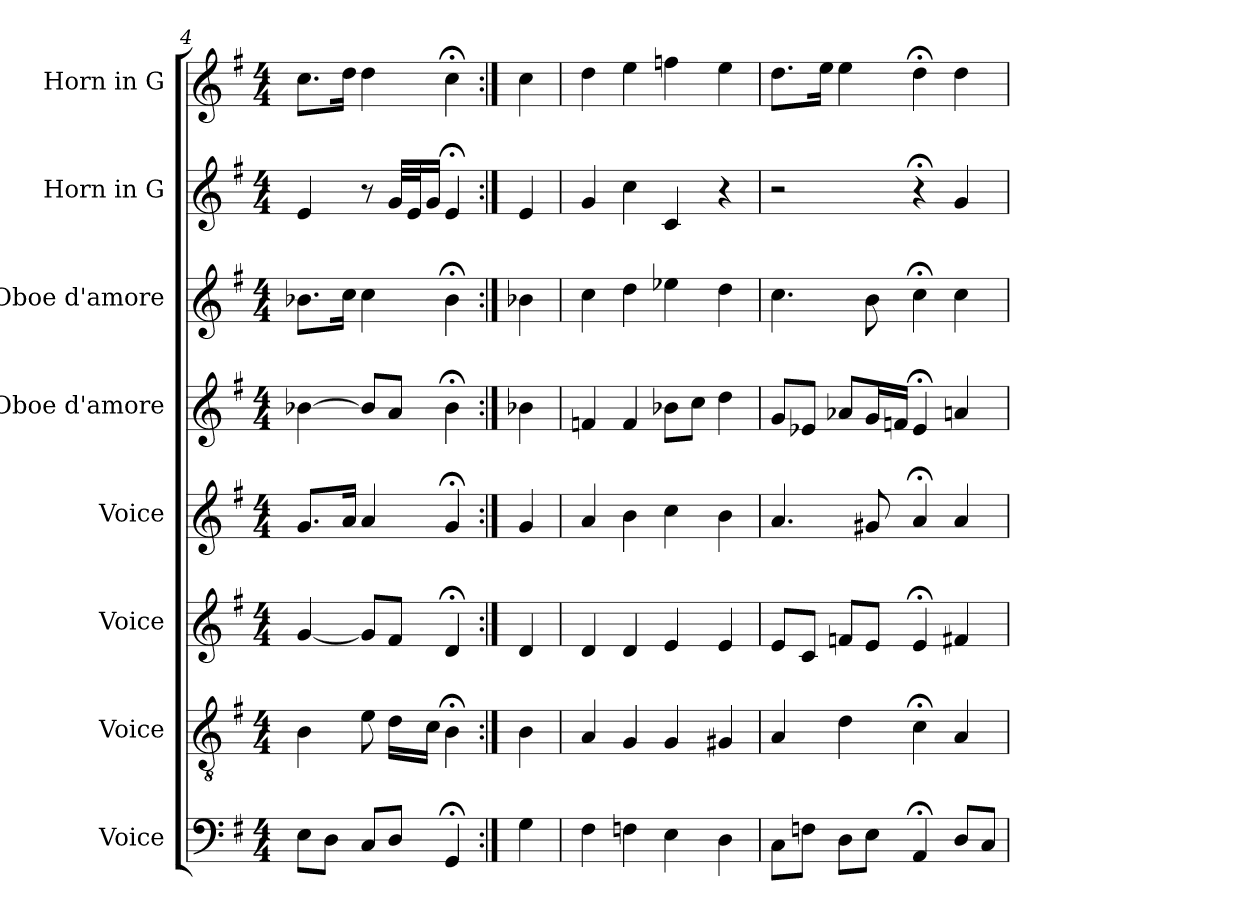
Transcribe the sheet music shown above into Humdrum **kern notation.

**kern	**kern	**kern	**kern	**kern	**kern	**kern	**kern
*part8	*part7	*part6	*part5	*part4	*part3	*part2	*part1
*staff8	*staff7	*staff6	*staff5	*staff4	*staff3	*staff2	*staff1
*I"Voice	*I"Voice	*I"Voice	*I"Voice	*I"Oboe d'amore	*I"Oboe d'amore	*I"Horn in G	*I"Horn in G
*I'V	*I'V	*I'V	*I'V	*I'Ob. d'a.	*I'Ob. d'a.	*	*
*clefF4	*clefGv2	*clefG2	*clefG2	*clefG2	*clefG2	*clefG2	*clefG2
*	*	*	*	*ITrd2c3	*ITrd2c3	*ITrd3c5	*ITrd3c5
*k[f#]	*k[f#]	*k[f#]	*k[f#]	*k[f#c#g#d#]	*k[f#c#g#d#]	*k[f#c#]	*k[f#c#]
*M4/4	*M4/4	*M4/4	*M4/4	*M4/4	*M4/4	*M4/4	*M4/4
=4	=4	=4	=4	=4	=4	=4	=4
8E\L	4B\	[4g/	8.g/L	[4gn\	8.gn\L	4B/	8.g\L
8D\J	.	.	.	.	.	.	.
.	.	.	16a/Jk	.	16a\Jk	.	16a\Jk
8C/L	8e\	8g/L]	4a/	8g/L]	4a\	8r	4a\
8D/J	16d\LL	8f#/J	.	8f#/J	.	32d/LLL	.
.	.	.	.	.	.	32B/J	.
.	16c\JJ	.	.	.	.	16d/JJ	.
4GG;</	4B;<\	4d;</	4g;</	4g;<\	4g;<\	4B;</	4g;<\
=4X1:|!	=4X1:|!	=4X1:|!	=4X1:|!	=4X1:|!	=4X1:|!	=4X1:|!	=4X1:|!
4G\	4B\	4d/	4g/	4gn\	4gn\	4B/	4g\
!!LO:PB:g=z
=5	=5	=5	=5	=5	=5	=5	=5
4F#\	4A/	4d/	4a/	4dn/	4a\	4d/	4a\
4Fn\	4G/	4d/	4b\	4d/	4b\	4g\	4b\
4E\	4G/	4e/	4cc\	8gn\L	4ccn\	4G/	4ccn\
.	.	.	.	8a\J	.	.	.
4D\	4G#X/	4e/	4b\	4b\	4b\	4r	4b\
=6	=6	=6	=6	=6	=6	=6	=6
8C\L	4A/	8e/L	4.a/	8e/L	4.a\	2r	8.a\L
8Fn\J	.	8c/J	.	8cn/J	.	.	.
.	.	.	.	.	.	.	16b\Jk
8D\L	4d\	8fn/L	.	8fn/L	.	.	4b\
8E\J	.	8e/J	8g#X/	16e/L	8g#\	.	.
.	.	.	.	16dn/JJ	.	.	.
4AA;</	4c;<\	4e;</	4a;</	4c;</	4a;<\	4r;<	4a;<\
8D/L	4A/	4f#X/	4a/	4f#X/	4a\	4d/	4a\
8C/J	.	.	.	.	.	.	.
=	=	=	=	=	=	=	=
*-	*-	*-	*-	*-	*-	*-	*-
